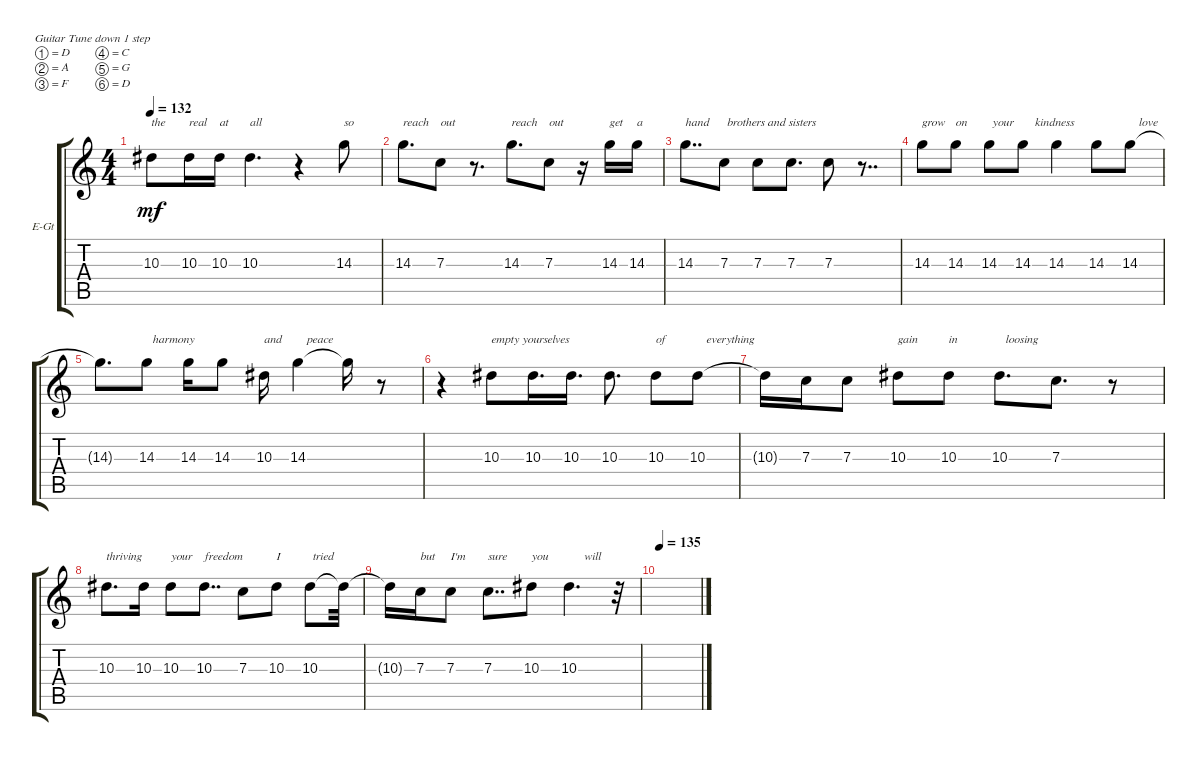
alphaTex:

\defaultSystemsLayout 4
\bracketExtendMode groupsimilarinstruments
\firstSystemTrackNameOrientation horizontal
\otherSystemsTrackNameOrientation horizontal
\track ("Voice" "E-Gt") {instrument overdrivenguitar}
\staff {score tabs}
\tuning (D4 A3 F3 C3 G2 D2)
\ts (4 4)
\tempo 132
\clef g2
\scale
0.333333
\ks c
10.3.8{txt "the" dy mf} 10.3.16{txt "real"} 10.3.16{txt "at"} 10.3.4{d txt "all"} r.4 14.3.8{txt "so"} |
\scale
0.333333 14.3.8{d txt "reach "} 7.3.8{txt "out"} r.8{d} 14.3.8{d txt "reach"} 7.3.8{txt "out"} r.16 14.3.16{txt "get"} 14.3.16{txt "a"} |
\scale
0.333333 14.3.8{dd txt "hand"} 7.3.8{txt " brothers and sisters"} 7.3.8 7.3.8{d} 7.3.8 r.8{dd} |
\scale
0.333333 14.3.8{txt "grow"} 14.3.8{txt "on"} 14.3.8{txt " your"} 14.3.8{txt "    kindness"} 14.3.4 14.3.8 14.3.8{txt "   love"} |
\scale
0.333333 14.3{t}.8{d} 14.3.8{txt "  harmony"} 14.3.16 14.3.8 10.3.16{txt "and"} 14.3.4{txt "   peace"} 14.3{t}.16 r.8 |
\scale
0.333333 r.4 10.3.8{txt "empty yourselves"} 10.3.16{d} 10.3.16{d} 10.3.8{d} 10.3.8{txt "of"} 10.3.8{txt "   everything"} |
\scale
0.333333 10.3{t}.16 7.3.16 7.3.8 10.3.8{txt "gain"} 10.3.8{txt "in"} 10.3.8{d txt "  loosing"} 7.3.8{d} r.8 |
\scale
0.333333 10.3.8{d txt "thriving"} 10.3.16 10.3.8{txt "your"} 10.3.8{dd txt "freedom"} 7.3.8 10.3.8{txt "I"} 10.3.8{txt " tried"} 10.3{t}.32 |
\scale
0.333333 10.3{t}.16 7.3.16{txt "but"} 7.3.8{txt "I'm"} 7.3.8{dd txt "sure"} 10.3.8{txt "you"} 10.3.4{d txt "     will"} r.32 |
\tempo 135
\scale
0.333333 |
\scale
0.333333 |
\scale
0.333333 |
\scale
0.333333 |
\scale
0.333333 |
\scale
0.333333 |
\scale
0.333333
